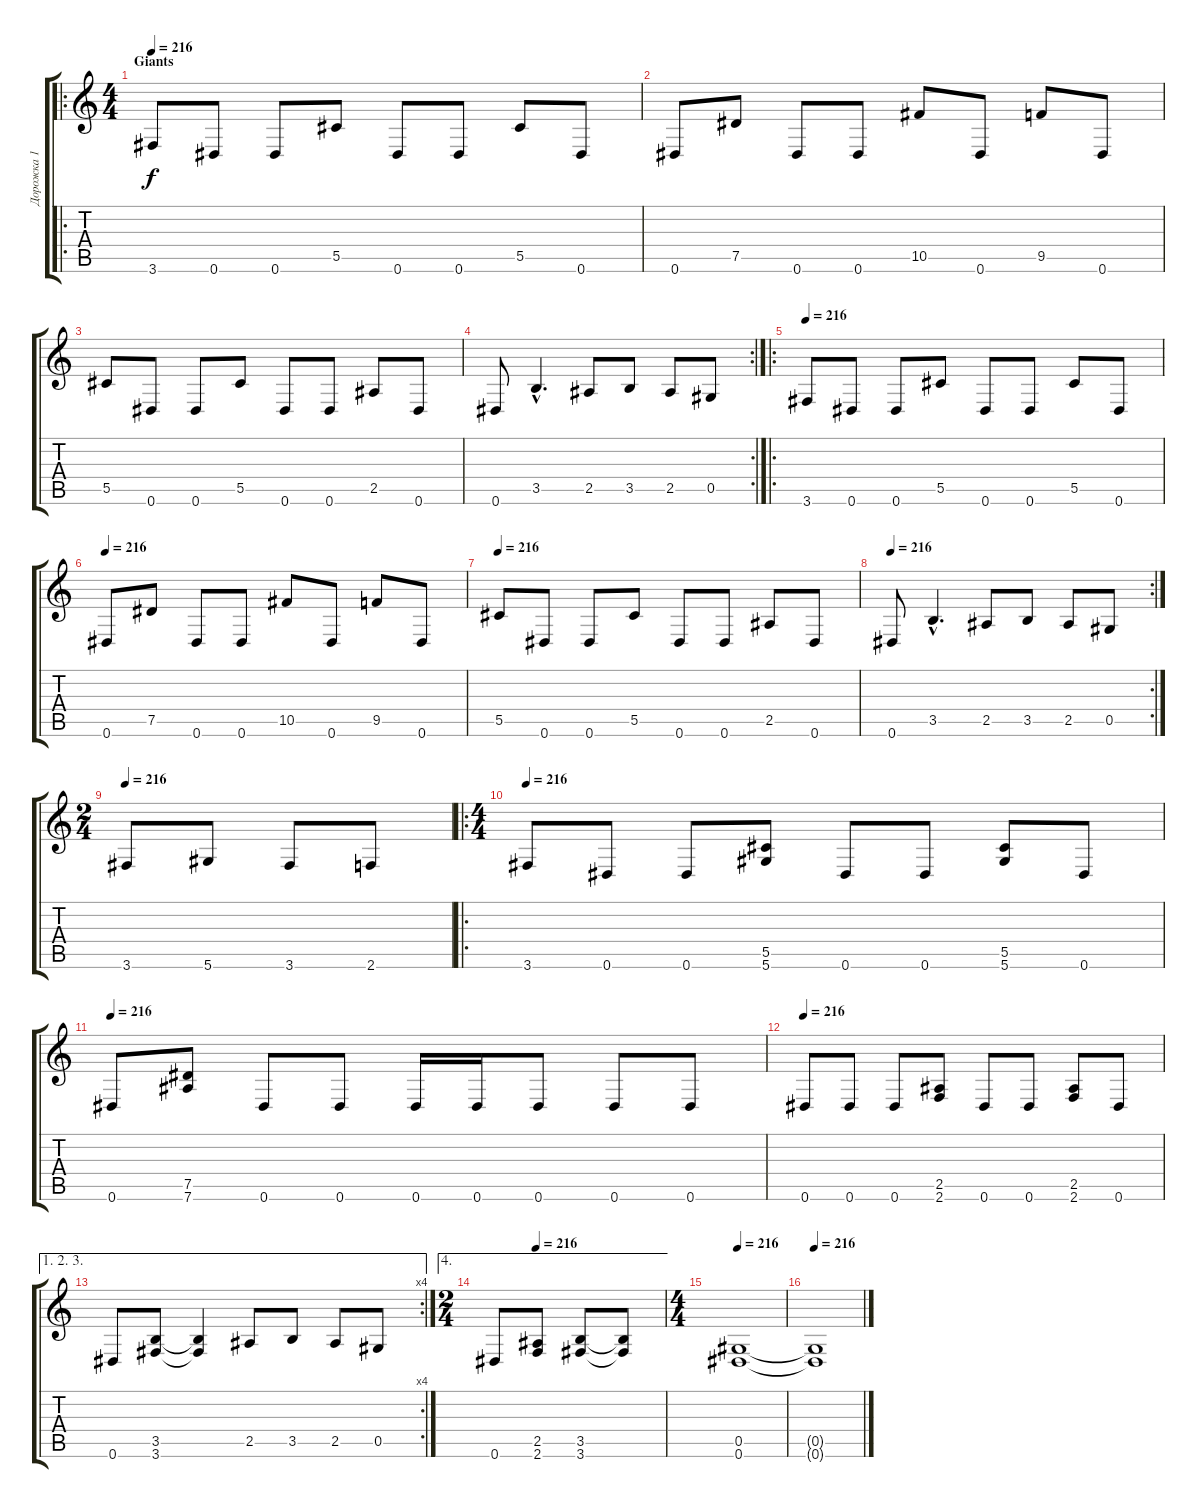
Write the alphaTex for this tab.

\track ("Дорожка 1" "Дорожка 1") {instrument distortionguitar}
\staff {score tabs}
\tuning (Eb4 Bb3 Gb3 Db3 Ab2 Eb2) {hide}
\ro
\ts (4 4)
\section ("" "Giants")
\tempo 216
\clef g2
\ks c
3.6.8{dy f instrument distortionguitar} 0.6.8 0.6.8 5.5.8 0.6.8 0.6.8 5.5.8 0.6.8 |
0.6.8 7.5.8 0.6.8 0.6.8 10.5.8 0.6.8 9.5.8 0.6.8 |
5.5.8 0.6.8 0.6.8 5.5.8 0.6.8 0.6.8 2.5.8 0.6.8 |
\rc 2
0.6.8 3.5{hac}.4{d} 2.5.8 3.5.8 2.5.8 0.5.8 |
\ro
\tempo 216
3.6.8 0.6.8 0.6.8 5.5.8 0.6.8 0.6.8 5.5.8 0.6.8 |
\tempo 216
0.6.8 7.5.8 0.6.8 0.6.8 10.5.8 0.6.8 9.5.8 0.6.8 |
\tempo 216
5.5.8 0.6.8 0.6.8 5.5.8 0.6.8 0.6.8 2.5.8 0.6.8 |
\rc 2
\tempo 216
0.6.8 3.5{hac}.4{d} 2.5.8 3.5.8 2.5.8 0.5.8 |
\ts (2 4)
\tempo 216
3.6.8 5.6.8 3.6.8 2.6.8 |
\ro
\ts (4 4)
\tempo 216
3.6.8 0.6.8 0.6.8 (5.5 5.6).8 0.6.8 0.6.8 (5.5 5.6).8 0.6.8 |
\tempo 216
0.6.8 (7.5 7.6).8 0.6.8 0.6.8 0.6.16 0.6.16 0.6.8 0.6.8 0.6.8 |
\tempo 216
0.6.8 0.6.8 0.6.8 (2.5 2.6).8 0.6.8 0.6.8 (2.5 2.6).8 0.6.8 |
\ae (1 2 3)
\rc 4
0.6.8 (3.5 3.6).8 (3.5{t} 3.6{t}).4 2.5.8 3.5.8 2.5.8 0.5.8 |
\ae 4
\ts (2 4)
\tempo (216 0.25)
0.6.8 (2.5 2.6).8 (3.5 3.6).8 (3.5{t} 3.6{t}).8 |
\ts (4 4)
\tempo 216
(0.5 0.6).1 |
\tempo 216
(0.5{t} 0.6{t}).1
